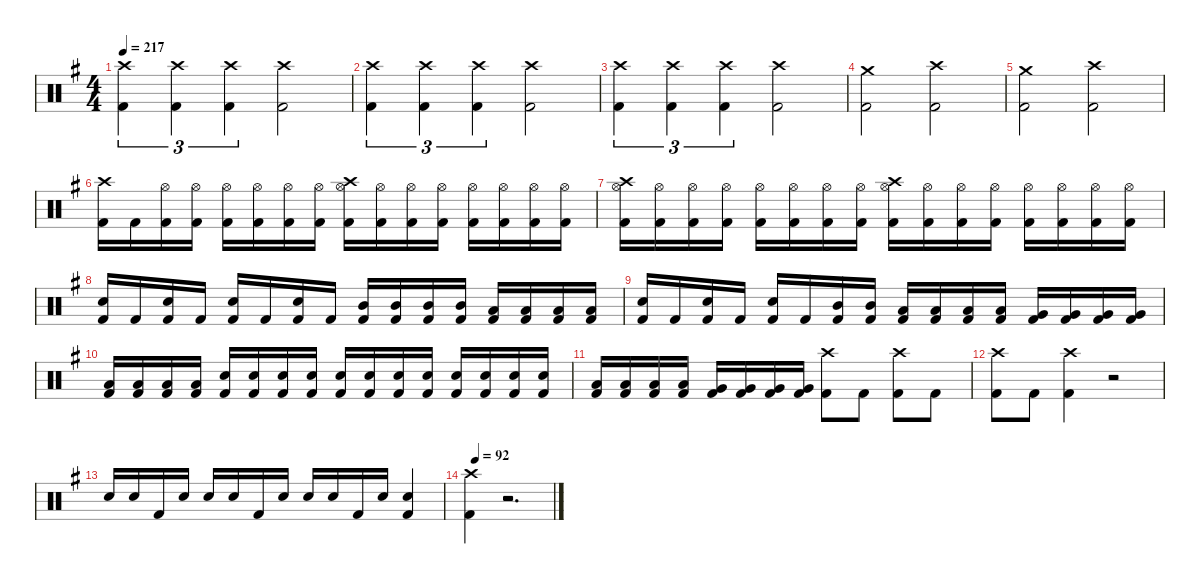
\defaultSystemsLayout 4
\hideDynamics
\bracketExtendMode nobrackets
\singleTrackTrackNamePolicy hidden
\multiTrackTrackNamePolicy hidden
\firstSystemTrackNameMode fullname
\firstSystemTrackNameOrientation horizontal
\otherSystemsTrackNameOrientation horizontal
\track ("Lars Ulrich" "drm.") {instrument percussion}
\staff {score}
\articulation defaults
\ts (4 4)
\tempo 217
\clef neutral
\ks eminor
("Crash high (hit)"{acc forcenatural} "Kick (hit) 2"{acc forcenatural}).4{tu (3 2) dy f beam Down} ("Crash high (hit)"{acc forcenatural} "Kick (hit) 2"{acc forcenatural}).4{tu (3 2) beam Down} ("Crash high (hit)"{acc forcenatural} "Kick (hit) 2"{acc forcenatural}).4{tu (3 2) beam Down} ("Crash high (hit)"{acc forcenatural} "Kick (hit) 2"{acc forcenatural}).2{beam Down} |
("Crash high (hit)"{acc forcenatural} "Kick (hit) 2"{acc forcenatural}).4{tu (3 2) beam Down} ("Crash high (hit)"{acc forcenatural} "Kick (hit) 2"{acc forcenatural}).4{tu (3 2) beam Down} ("Crash high (hit)"{acc forcenatural} "Kick (hit) 2"{acc forcenatural}).4{tu (3 2) beam Down} ("Crash high (hit)"{acc forcenatural} "Kick (hit) 2"{acc forcenatural}).2{beam Down} |
("Crash high (hit)"{acc forcenatural} "Kick (hit) 2"{acc forcenatural}).4{tu (3 2) beam Down} ("Crash high (hit)"{acc forcenatural} "Kick (hit) 2"{acc forcenatural}).4{tu (3 2) beam Down} ("Crash high (hit)"{acc forcenatural} "Kick (hit) 2"{acc forcenatural}).4{tu (3 2) beam Down} ("Crash high (hit)"{acc forcenatural} "Kick (hit) 2"{acc forcenatural}).2{beam Down} |
("Crash medium (hit)"{acc forcenatural} "Kick (hit) 2"{acc forcenatural}).2{dy ff beam Down} ("Crash high (hit)"{acc forcenatural} "Kick (hit) 2"{acc forcenatural}).2{beam Down} |
("Crash medium (hit)"{acc forcenatural} "Kick (hit) 2"{acc forcenatural}).2{beam Down} ("Crash high (hit)"{acc forcenatural} "Kick (hit) 2"{acc forcenatural}).2{beam Down} |
("Crash high (hit)"{acc forcenatural} "Kick (hit) 2"{acc forcenatural}).16{beam Down} "Kick (hit) 2"{acc forcenatural}.16{beam Down} ("Hi-Hat (open)"{acc forcenatural} "Kick (hit) 2"{acc forcenatural}).16{dy mf beam Down} ("Hi-Hat (open)"{acc forcenatural} "Kick (hit) 2"{acc forcenatural}).16{beam Down} ("Hi-Hat (open)"{acc forcenatural} "Kick (hit) 2"{acc forcenatural}).16{beam Down} ("Hi-Hat (open)"{acc forcenatural} "Kick (hit) 2"{acc forcenatural}).16{beam Down} ("Hi-Hat (open)"{acc forcenatural} "Kick (hit) 2"{acc forcenatural}).16{dy f beam Down} ("Hi-Hat (open)"{acc forcenatural} "Kick (hit) 2"{acc forcenatural}).16{beam Down} ("Crash high (hit)"{acc forcenatural} "Hi-Hat (open)"{acc forcenatural} "Kick (hit) 2"{acc forcenatural}).16{beam Down} ("Hi-Hat (open)"{acc forcenatural} "Kick (hit) 2"{acc forcenatural}).16{dy ff beam Down} ("Hi-Hat (open)"{acc forcenatural} "Kick (hit) 2"{acc forcenatural}).16{beam Down} ("Hi-Hat (open)"{acc forcenatural} "Kick (hit) 2"{acc forcenatural}).16{beam Down} ("Hi-Hat (open)"{acc forcenatural} "Kick (hit) 2"{acc forcenatural}).16{beam Down} ("Hi-Hat (open)"{acc forcenatural} "Kick (hit) 2"{acc forcenatural}).16{dy f beam Down} ("Hi-Hat (open)"{acc forcenatural} "Kick (hit) 2"{acc forcenatural}).16{beam Down} ("Hi-Hat (open)"{acc forcenatural} "Kick (hit) 2"{acc forcenatural}).16{beam Down} |
("Crash high (hit)"{acc forcenatural} "Hi-Hat (open)"{acc forcenatural} "Kick (hit) 2"{acc forcenatural}).16{dy mf beam Down} ("Hi-Hat (open)"{acc forcenatural} "Kick (hit) 2"{acc forcenatural}).16{beam Down} ("Hi-Hat (open)"{acc forcenatural} "Kick (hit) 2"{acc forcenatural}).16{beam Down} ("Hi-Hat (open)"{acc forcenatural} "Kick (hit) 2"{acc forcenatural}).16{beam Down} ("Hi-Hat (open)"{acc forcenatural} "Kick (hit) 2"{acc forcenatural}).16{beam Down} ("Hi-Hat (open)"{acc forcenatural} "Kick (hit) 2"{acc forcenatural}).16{beam Down} ("Hi-Hat (open)"{acc forcenatural} "Kick (hit) 2"{acc forcenatural}).16{dy f beam Down} ("Hi-Hat (open)"{acc forcenatural} "Kick (hit) 2"{acc forcenatural}).16{beam Down} ("Crash high (hit)"{acc forcenatural} "Hi-Hat (open)"{acc forcenatural} "Kick (hit) 2"{acc forcenatural}).16{beam Down} ("Hi-Hat (open)"{acc forcenatural} "Kick (hit) 2"{acc forcenatural}).16{dy ff beam Down} ("Hi-Hat (open)"{acc forcenatural} "Kick (hit) 2"{acc forcenatural}).16{beam Down} ("Hi-Hat (open)"{acc forcenatural} "Kick (hit) 2"{acc forcenatural}).16{beam Down} ("Hi-Hat (open)"{acc forcenatural} "Kick (hit) 2"{acc forcenatural}).16{beam Down} ("Hi-Hat (open)"{acc forcenatural} "Kick (hit) 2"{acc forcenatural}).16{dy f beam Down} ("Hi-Hat (open)"{acc forcenatural} "Kick (hit) 2"{acc forcenatural}).16{beam Down} ("Hi-Hat (open)"{acc forcenatural} "Kick (hit) 2"{acc forcenatural}).16{beam Down} |
("Snare (hit) 2"{acc forcenatural} "Kick (hit) 2"{acc forcenatural}).16{dy ff beam Up} "Kick (hit) 2"{acc forcenatural}.16{beam Up} ("Snare (hit) 2"{acc forcenatural} "Kick (hit) 2"{acc forcenatural}).16{beam Up} "Kick (hit) 2"{acc forcenatural}.16{beam Up} ("Snare (hit) 2"{acc forcenatural} "Kick (hit) 2"{acc forcenatural}).16{dy f beam Up} "Kick (hit) 2"{acc forcenatural}.16{dy ff beam Up} ("Snare (hit) 2"{acc forcenatural} "Kick (hit) 2"{acc forcenatural}).16{beam Up} "Kick (hit) 2"{acc forcenatural}.16{beam Up} ("Mid Tom (hit)"{acc forcenatural} "Kick (hit) 2"{acc forcenatural}).16{beam Up} ("Mid Tom (hit)"{acc forcenatural} "Kick (hit) 2"{acc forcenatural}).16{beam Up} ("Mid Tom (hit)"{acc forcenatural} "Kick (hit) 2"{acc forcenatural}).16{beam Up} ("Mid Tom (hit)"{acc forcenatural} "Kick (hit) 2"{acc forcenatural}).16{beam Up} ("Low Tom (hit)"{acc forcenatural} "Kick (hit) 2"{acc forcenatural}).16{beam Up} ("Low Tom (hit)"{acc forcenatural} "Kick (hit) 2"{acc forcenatural}).16{beam Up} ("Low Tom (hit)"{acc forcenatural} "Kick (hit) 2"{acc forcenatural}).16{beam Up} ("Low Tom (hit)"{acc forcenatural} "Kick (hit) 2"{acc forcenatural}).16{beam Up} |
("Snare (hit) 2"{acc forcenatural} "Kick (hit) 2"{acc forcenatural}).16{beam Up} "Kick (hit) 2"{acc forcenatural}.16{beam Up} ("Snare (hit) 2"{acc forcenatural} "Kick (hit) 2"{acc forcenatural}).16{beam Up} "Kick (hit) 2"{acc forcenatural}.16{beam Up} ("Snare (hit) 2"{acc forcenatural} "Kick (hit) 2"{acc forcenatural}).16{beam Up} "Kick (hit) 2"{acc forcenatural}.16{beam Up} ("Mid Tom (hit)"{acc forcenatural} "Kick (hit) 2"{acc forcenatural}).16{beam Up} ("Mid Tom (hit)"{acc forcenatural} "Kick (hit) 2"{acc forcenatural}).16{beam Up} ("Low Tom (hit)"{acc forcenatural} "Kick (hit) 2"{acc forcenatural}).16{beam Up} ("Low Tom (hit)"{acc forcenatural} "Kick (hit) 2"{acc forcenatural}).16{beam Up} ("Low Tom (hit)"{acc forcenatural} "Kick (hit) 2"{acc forcenatural}).16{beam Up} ("Low Tom (hit)"{acc forcenatural} "Kick (hit) 2"{acc forcenatural}).16{beam Up} ("Very Low Tom (hit)"{acc forcenatural} "Kick (hit) 2"{acc forcenatural}).16{beam Up} ("Very Low Tom (hit)"{acc forcenatural} "Kick (hit) 2"{acc forcenatural}).16{beam Up} ("Very Low Tom (hit)"{acc forcenatural} "Kick (hit) 2"{acc forcenatural}).16{beam Up} ("Very Low Tom (hit)"{acc forcenatural} "Kick (hit) 2"{acc forcenatural}).16{beam Up} |
("Low Floor Tom (hit)"{acc forcenatural} "Kick (hit) 2"{acc forcenatural}).16{beam Up} ("Low Floor Tom (hit)"{acc forcenatural} "Kick (hit) 2"{acc forcenatural}).16{beam Up} ("Low Floor Tom (hit)"{acc forcenatural} "Kick (hit) 2"{acc forcenatural}).16{beam Up} ("Low Floor Tom (hit)"{acc forcenatural} "Kick (hit) 2"{acc forcenatural}).16{beam Up} ("Snare (hit) 2"{acc forcenatural} "Kick (hit) 2"{acc forcenatural}).16{beam Up} ("Snare (hit) 2"{acc forcenatural} "Kick (hit) 2"{acc forcenatural}).16{beam Up} ("Snare (hit) 2"{acc forcenatural} "Kick (hit) 2"{acc forcenatural}).16{beam Up} ("Snare (hit) 2"{acc forcenatural} "Kick (hit) 2"{acc forcenatural}).16{beam Up} ("Snare (hit) 2"{acc forcenatural} "Kick (hit) 2"{acc forcenatural}).16{beam Up} ("Snare (hit) 2"{acc forcenatural} "Kick (hit) 2"{acc forcenatural}).16{beam Up} ("Snare (hit) 2"{acc forcenatural} "Kick (hit) 2"{acc forcenatural}).16{beam Up} ("Snare (hit) 2"{acc forcenatural} "Kick (hit) 2"{acc forcenatural}).16{beam Up} ("Snare (hit) 2"{acc forcenatural} "Kick (hit) 2"{acc forcenatural}).16{beam Up} ("Snare (hit) 2"{acc forcenatural} "Kick (hit) 2"{acc forcenatural}).16{beam Up} ("Snare (hit) 2"{acc forcenatural} "Kick (hit) 2"{acc forcenatural}).16{beam Up} ("Snare (hit) 2"{acc forcenatural} "Kick (hit) 2"{acc forcenatural}).16{beam Up} |
("Low Tom (hit)"{acc forcenatural} "Kick (hit) 2"{acc forcenatural}).16{beam Up} ("Low Tom (hit)"{acc forcenatural} "Kick (hit) 2"{acc forcenatural}).16{beam Up} ("Low Tom (hit)"{acc forcenatural} "Kick (hit) 2"{acc forcenatural}).16{beam Up} ("Low Tom (hit)"{acc forcenatural} "Kick (hit) 2"{acc forcenatural}).16{beam Up} ("Very Low Tom (hit)"{acc forcenatural} "Kick (hit) 2"{acc forcenatural}).16{beam Up} ("Very Low Tom (hit)"{acc forcenatural} "Kick (hit) 2"{acc forcenatural}).16{beam Up} ("Very Low Tom (hit)"{acc forcenatural} "Kick (hit) 2"{acc forcenatural}).16{beam Up} ("Very Low Tom (hit)"{acc forcenatural} "Kick (hit) 2"{acc forcenatural}).16{beam Up} ("Crash high (hit)"{acc forcenatural} "Kick (hit) 2"{acc forcenatural}).8{dy f beam Down} "Kick (hit) 2"{acc forcenatural}.8{dy ff beam Down} ("Crash high (hit)"{acc forcenatural} "Kick (hit) 2"{acc forcenatural}).8{dy f beam Down} "Kick (hit) 2"{acc forcenatural}.8{dy ff beam Down} |
("Crash high (hit)"{acc forcenatural} "Kick (hit) 2"{acc forcenatural}).8{dy f beam Down} "Kick (hit) 2"{acc forcenatural}.8{dy ff beam Down} ("Crash high (hit)"{acc forcenatural} "Kick (hit) 2"{acc forcenatural}).4{dy f beam Down} r.2{beam Down} |
"Snare (hit) 2"{acc forcenatural}.16{dy ff beam Up} "Snare (hit) 2"{acc forcenatural}.16{beam Up} "Kick (hit) 2"{acc forcenatural}.16{beam Up} "Snare (hit) 2"{acc forcenatural}.16{beam Up} "Snare (hit) 2"{acc forcenatural}.16{beam Up} "Snare (hit) 2"{acc forcenatural}.16{beam Up} "Kick (hit) 2"{acc forcenatural}.16{beam Up} "Snare (hit) 2"{acc forcenatural}.16{beam Up} "Snare (hit) 2"{acc forcenatural}.16{beam Up} "Snare (hit) 2"{acc forcenatural}.16{beam Up} "Kick (hit) 2"{acc forcenatural}.16{beam Up} "Snare (hit) 2"{acc forcenatural}.16{beam Up} ("Snare (hit) 2"{acc forcenatural} "Kick (hit) 2"{acc forcenatural}).4{beam Up} |
\tempo (92 0.0625)
("Crash high (hit)"{acc forcenatural} "Kick (hit) 2"{acc forcenatural}).4{beam Down} r.2{d beam Down}
